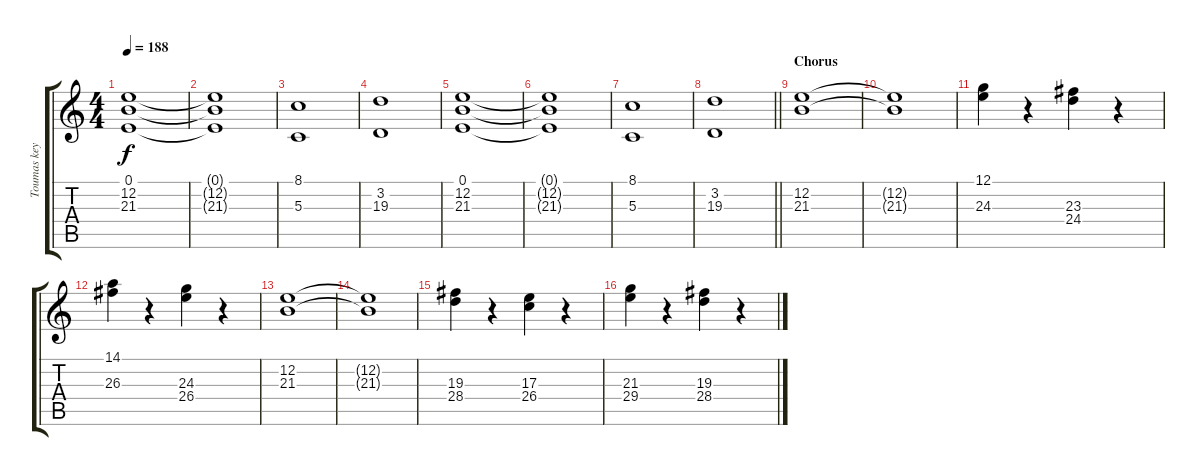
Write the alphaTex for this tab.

\track ("Toumas keyboard (strings)" "Toumas key") {solo instrument stringensemble1}
\staff {score tabs}
\tuning (E4 B3 G3 D3 A2 E2) {hide}
\ts (4 4)
\tempo 188
\clef g2
\ks c
(0.1 12.2 21.3).1{dy f} |
(0.1{t} 12.2{t} 21.3{t}).1 |
(8.1 5.3).1 |
(3.2 19.3).1 |
(0.1 12.2 21.3).1 |
(0.1{t} 12.2{t} 21.3{t}).1 |
(8.1 5.3).1 |
\barLineRight lightlight
(3.2 19.3).1 |
\section ("" "Chorus")
(12.2 21.3).1 |
(12.2{t} 21.3{t}).1 |
(12.1 24.3).4 r.4 (23.3 24.4).4 r.4 |
(14.1 26.3).4 r.4 (24.3 26.4).4 r.4 |
(12.2 21.3).1 |
(12.2{t} 21.3{t}).1 |
(19.3 28.4).4 r.4 (17.3 26.4).4 r.4 |
(21.3 29.4).4 r.4 (19.3 28.4).4 r.4
